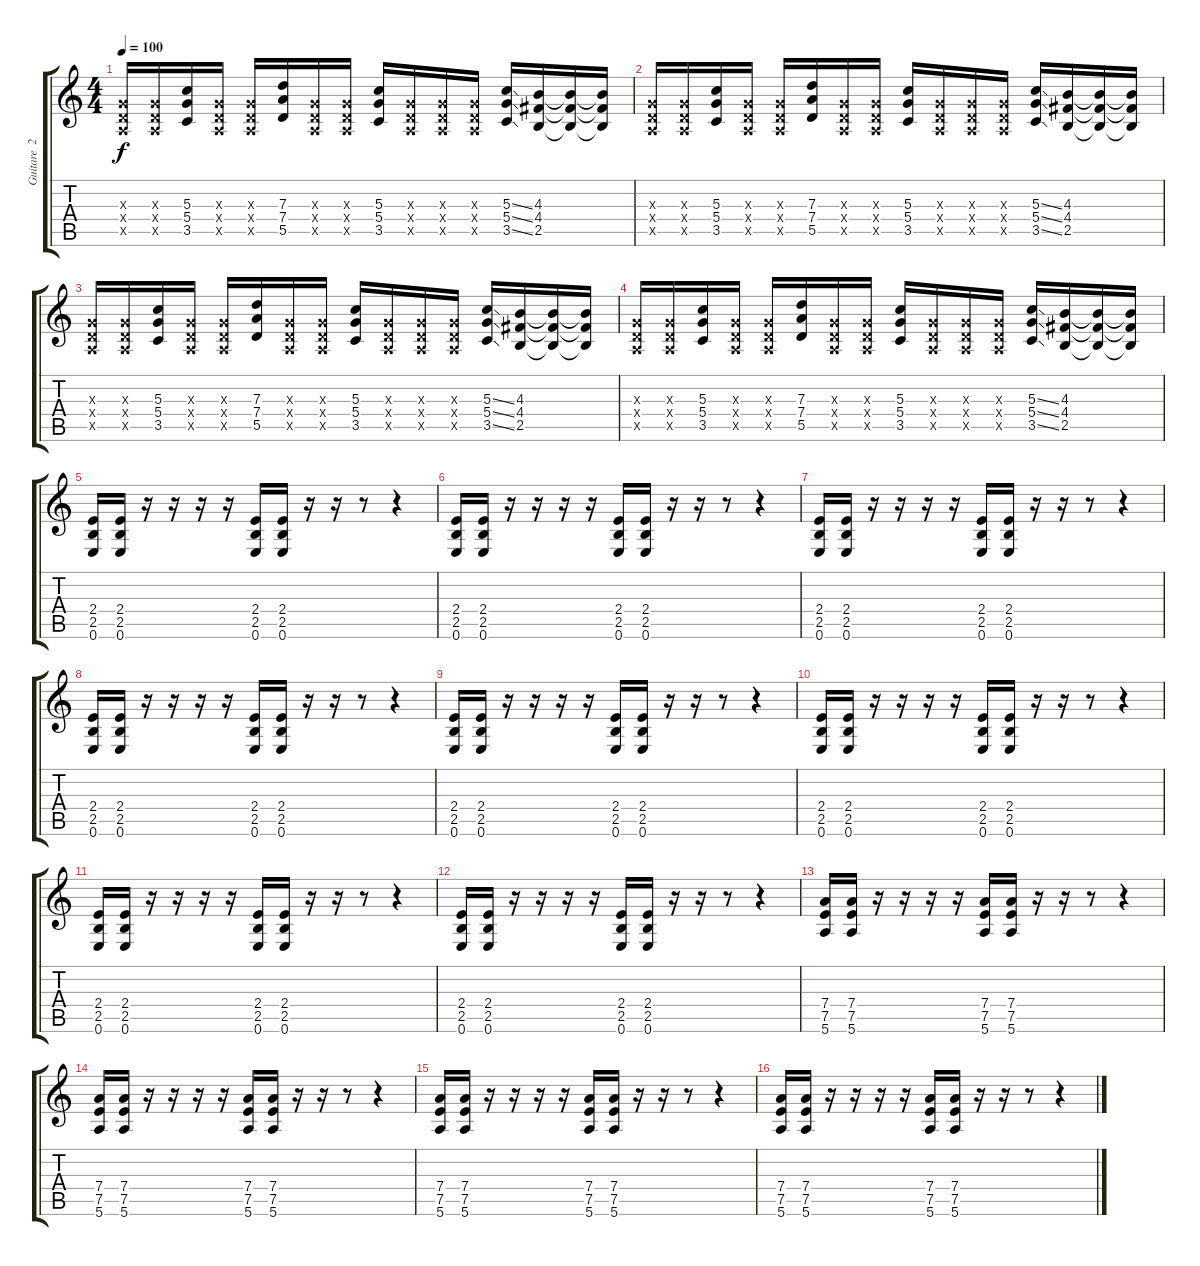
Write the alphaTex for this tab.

\track ("Guitare  2" "Guitare  2") {instrument overdrivenguitar}
\staff {score tabs}
\tuning (E4 B3 G3 D3 A2 E2) {hide}
\ts (4 4)
\tempo 100
\clef g2
\ks c
(0.3{x} 0.4{x} 0.5{x}).16{dy f} (0.3{x} 0.4{x} 0.5{x}).16 (5.3 5.4 3.5).16 (0.3{x} 0.4{x} 0.5{x}).16 (0.3{x} 0.4{x} 0.5{x}).16 (7.3 7.4 5.5).16 (0.3{x} 0.4{x} 0.5{x}).16 (0.3{x} 0.4{x} 0.5{x}).16 (5.3 5.4 3.5).16 (0.3{x} 0.4{x} 0.5{x}).16 (0.3{x} 0.4{x} 0.5{x}).16 (0.3{x} 0.4{x} 0.5{x}).16 (5.3{ss} 5.4{ss} 3.5{ss}).16 (4.3 4.4 2.5).16 (4.3{t} 4.4{t} 2.5{t}).16 (4.3{t} 4.4{t} 2.5{t}).16 |
(0.3{x} 0.4{x} 0.5{x}).16 (0.3{x} 0.4{x} 0.5{x}).16 (5.3 5.4 3.5).16 (0.3{x} 0.4{x} 0.5{x}).16 (0.3{x} 0.4{x} 0.5{x}).16 (7.3 7.4 5.5).16 (0.3{x} 0.4{x} 0.5{x}).16 (0.3{x} 0.4{x} 0.5{x}).16 (5.3 5.4 3.5).16 (0.3{x} 0.4{x} 0.5{x}).16 (0.3{x} 0.4{x} 0.5{x}).16 (0.3{x} 0.4{x} 0.5{x}).16 (5.3{ss} 5.4{ss} 3.5{ss}).16 (4.3 4.4 2.5).16 (4.3{t} 4.4{t} 2.5{t}).16 (4.3{t} 4.4{t} 2.5{t}).16 |
(0.3{x} 0.4{x} 0.5{x}).16 (0.3{x} 0.4{x} 0.5{x}).16 (5.3 5.4 3.5).16 (0.3{x} 0.4{x} 0.5{x}).16 (0.3{x} 0.4{x} 0.5{x}).16 (7.3 7.4 5.5).16 (0.3{x} 0.4{x} 0.5{x}).16 (0.3{x} 0.4{x} 0.5{x}).16 (5.3 5.4 3.5).16 (0.3{x} 0.4{x} 0.5{x}).16 (0.3{x} 0.4{x} 0.5{x}).16 (0.3{x} 0.4{x} 0.5{x}).16 (5.3{ss} 5.4{ss} 3.5{ss}).16 (4.3 4.4 2.5).16 (4.3{t} 4.4{t} 2.5{t}).16 (4.3{t} 4.4{t} 2.5{t}).16 |
(0.3{x} 0.4{x} 0.5{x}).16 (0.3{x} 0.4{x} 0.5{x}).16 (5.3 5.4 3.5).16 (0.3{x} 0.4{x} 0.5{x}).16 (0.3{x} 0.4{x} 0.5{x}).16 (7.3 7.4 5.5).16 (0.3{x} 0.4{x} 0.5{x}).16 (0.3{x} 0.4{x} 0.5{x}).16 (5.3 5.4 3.5).16 (0.3{x} 0.4{x} 0.5{x}).16 (0.3{x} 0.4{x} 0.5{x}).16 (0.3{x} 0.4{x} 0.5{x}).16 (5.3{ss} 5.4{ss} 3.5{ss}).16 (4.3 4.4 2.5).16 (4.3{t} 4.4{t} 2.5{t}).16 (4.3{t} 4.4{t} 2.5{t}).16 |
(2.4 2.5 0.6).16 (2.4 2.5 0.6).16 r.16 r.16 r.16 r.16 (2.4 2.5 0.6).16 (2.4 2.5 0.6).16 r.16 r.16 r.8 r.4 |
(2.4 2.5 0.6).16 (2.4 2.5 0.6).16 r.16 r.16 r.16 r.16 (2.4 2.5 0.6).16 (2.4 2.5 0.6).16 r.16 r.16 r.8 r.4 |
(2.4 2.5 0.6).16 (2.4 2.5 0.6).16 r.16 r.16 r.16 r.16 (2.4 2.5 0.6).16 (2.4 2.5 0.6).16 r.16 r.16 r.8 r.4 |
(2.4 2.5 0.6).16 (2.4 2.5 0.6).16 r.16 r.16 r.16 r.16 (2.4 2.5 0.6).16 (2.4 2.5 0.6).16 r.16 r.16 r.8 r.4 |
(2.4 2.5 0.6).16 (2.4 2.5 0.6).16 r.16 r.16 r.16 r.16 (2.4 2.5 0.6).16 (2.4 2.5 0.6).16 r.16 r.16 r.8 r.4 |
(2.4 2.5 0.6).16 (2.4 2.5 0.6).16 r.16 r.16 r.16 r.16 (2.4 2.5 0.6).16 (2.4 2.5 0.6).16 r.16 r.16 r.8 r.4 |
(2.4 2.5 0.6).16 (2.4 2.5 0.6).16 r.16 r.16 r.16 r.16 (2.4 2.5 0.6).16 (2.4 2.5 0.6).16 r.16 r.16 r.8 r.4 |
(2.4 2.5 0.6).16 (2.4 2.5 0.6).16 r.16 r.16 r.16 r.16 (2.4 2.5 0.6).16 (2.4 2.5 0.6).16 r.16 r.16 r.8 r.4 |
(7.4 7.5 5.6).16 (7.4 7.5 5.6).16 r.16 r.16 r.16 r.16 (7.4 7.5 5.6).16 (7.4 7.5 5.6).16 r.16 r.16 r.8 r.4 |
(7.4 7.5 5.6).16 (7.4 7.5 5.6).16 r.16 r.16 r.16 r.16 (7.4 7.5 5.6).16 (7.4 7.5 5.6).16 r.16 r.16 r.8 r.4 |
(7.4 7.5 5.6).16 (7.4 7.5 5.6).16 r.16 r.16 r.16 r.16 (7.4 7.5 5.6).16 (7.4 7.5 5.6).16 r.16 r.16 r.8 r.4 |
(7.4 7.5 5.6).16 (7.4 7.5 5.6).16 r.16 r.16 r.16 r.16 (7.4 7.5 5.6).16 (7.4 7.5 5.6).16 r.16 r.16 r.8 r.4
